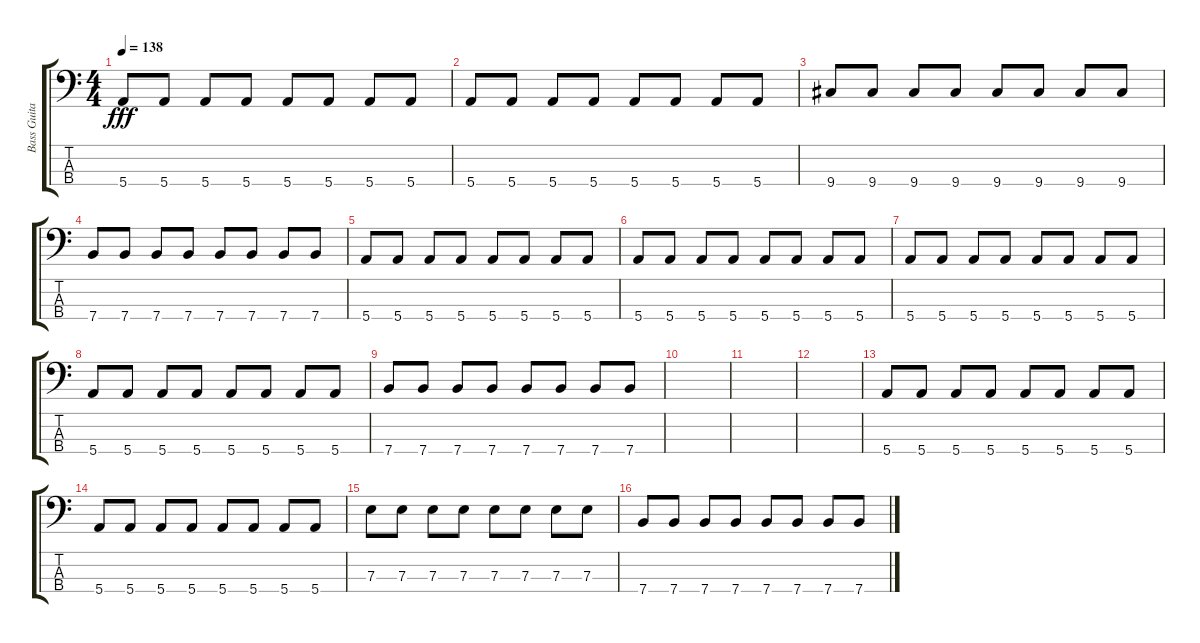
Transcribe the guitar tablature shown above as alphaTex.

\track ("Bass Guitarist" "Bass Guita") {instrument electricbassfinger}
\staff {score tabs}
\tuning (G2 D2 A1 E1) {hide}
\ts (4 4)
\tempo 138
\clef f4
\ks c
5.4.8{dy fff} 5.4.8 5.4.8 5.4.8 5.4.8 5.4.8 5.4.8 5.4.8 |
5.4.8 5.4.8 5.4.8 5.4.8 5.4.8 5.4.8 5.4.8 5.4.8 |
9.4.8 9.4.8 9.4.8 9.4.8 9.4.8 9.4.8 9.4.8 9.4.8 |
7.4.8 7.4.8 7.4.8 7.4.8 7.4.8 7.4.8 7.4.8 7.4.8 |
5.4.8 5.4.8 5.4.8 5.4.8 5.4.8 5.4.8 5.4.8 5.4.8 |
5.4.8 5.4.8 5.4.8 5.4.8 5.4.8 5.4.8 5.4.8 5.4.8 |
5.4.8 5.4.8 5.4.8 5.4.8 5.4.8 5.4.8 5.4.8 5.4.8 |
5.4.8 5.4.8 5.4.8 5.4.8 5.4.8 5.4.8 5.4.8 5.4.8 |
7.4.8 7.4.8 7.4.8 7.4.8 7.4.8 7.4.8 7.4.8 7.4.8 |
|
|
|
5.4.8 5.4.8 5.4.8 5.4.8 5.4.8 5.4.8 5.4.8 5.4.8 |
5.4.8 5.4.8 5.4.8 5.4.8 5.4.8 5.4.8 5.4.8 5.4.8 |
7.3.8 7.3.8 7.3.8 7.3.8 7.3.8 7.3.8 7.3.8 7.3.8 |
7.4.8 7.4.8 7.4.8 7.4.8 7.4.8 7.4.8 7.4.8 7.4.8
